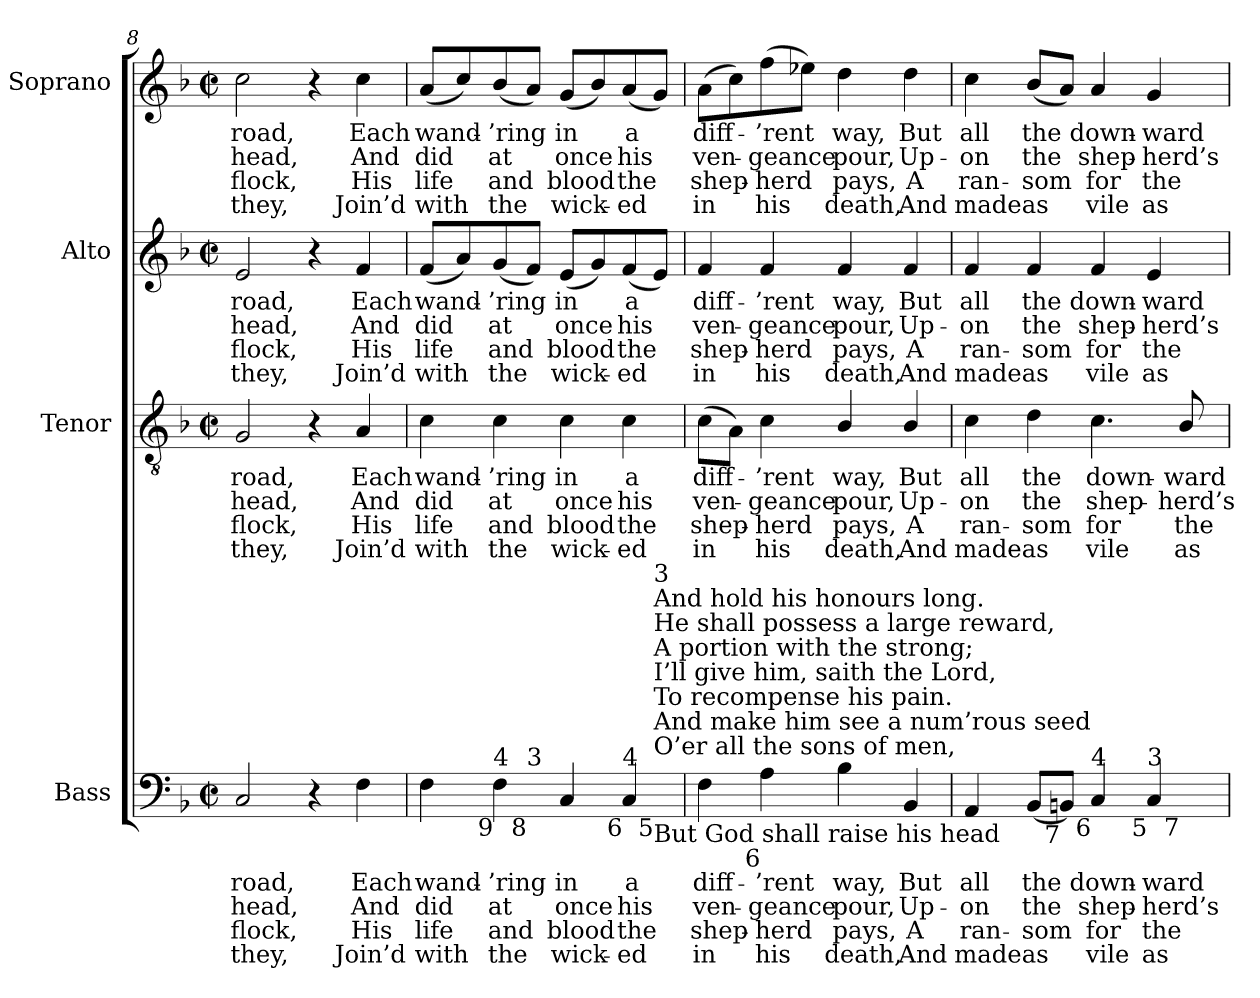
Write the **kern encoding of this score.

**kern	**text	**text	**text	**text	**kern	**text	**text	**text	**text	**kern	**text	**text	**text	**text	**kern	**text	**text	**text	**text
*part4	*part4	*part4	*part4	*part4	*part3	*part3	*part3	*part3	*part3	*part2	*part2	*part2	*part2	*part2	*part1	*part1	*part1	*part1	*part1
*staff4	*staff4	*staff4	*staff4	*staff4	*staff3	*staff3	*staff3	*staff3	*staff3	*staff2	*staff2	*staff2	*staff2	*staff2	*staff1	*staff1	*staff1	*staff1	*staff1
*I"Bass	*	*	*	*	*I"Tenor	*	*	*	*	*I"Alto	*	*	*	*	*I"Soprano	*	*	*	*
*I'B.	*	*	*	*	*I'T.	*	*	*	*	*I'A.	*	*	*	*	*I'S.	*	*	*	*
*clefF4	*	*	*	*	*clefGv2	*	*	*	*	*clefG2	*	*	*	*	*clefG2	*	*	*	*
*	*	*	*	*	*ITrd7c12	*	*	*	*	*	*	*	*	*	*	*	*	*	*
*k[b-]	*	*	*	*	*k[b-]	*	*	*	*	*k[b-]	*	*	*	*	*k[b-]	*	*	*	*
*F:	*	*	*	*	*F:	*	*	*	*	*F:	*	*	*	*	*F:	*	*	*	*
*M2/2	*	*	*	*	*M2/2	*	*	*	*	*M2/2	*	*	*	*	*M2/2	*	*	*	*
*met(c|)	*	*	*	*	*met(c|)	*	*	*	*	*met(c|)	*	*	*	*	*met(c|)	*	*	*	*
=8	=8	=8	=8	=8	=8	=8	=8	=8	=8	=8	=8	=8	=8	=8	=8	=8	=8	=8	=8
!	!LO:LY:b:color=#000000	!LO:LY:b:color=#000000	!LO:LY:b:color=#000000	!LO:LY:b:color=#000000	!	!	!	!	!	!	!	!	!	!	!	!	!	!	!
!	!	!	!	!	!	!LO:LY:b:color=#000000	!LO:LY:b:color=#000000	!LO:LY:b:color=#000000	!LO:LY:b:color=#000000	!	!	!	!	!	!	!	!	!	!
!	!	!	!	!	!	!	!	!	!	!	!LO:LY:b:color=#000000	!LO:LY:b:color=#000000	!LO:LY:b:color=#000000	!LO:LY:b:color=#000000	!	!	!	!	!
!	!	!	!	!	!	!	!	!	!	!	!	!	!	!	!	!LO:LY:b:color=#000000	!LO:LY:b:color=#000000	!LO:LY:b:color=#000000	!LO:LY:b:color=#000000
2Ci/	road,	head,	flock,	they,	2GGi/	road,	head,	flock,	they,	2ei/	road,	head,	flock,	they,	2cci\	road,	head,	flock,	they,
4r	.	.	.	.	4r	.	.	.	.	4r	.	.	.	.	4r	.	.	.	.
!	!LO:LY:b:color=#000000	!LO:LY:b:color=#000000	!LO:LY:b:color=#000000	!LO:LY:b:color=#000000	!	!	!	!	!	!	!	!	!	!	!	!	!	!	!
!	!	!	!	!	!	!LO:LY:b:color=#000000	!LO:LY:b:color=#000000	!LO:LY:b:color=#000000	!LO:LY:b:color=#000000	!	!	!	!	!	!	!	!	!	!
!	!	!	!	!	!	!	!	!	!	!	!LO:LY:b:color=#000000	!LO:LY:b:color=#000000	!LO:LY:b:color=#000000	!LO:LY:b:color=#000000	!	!	!	!	!
!	!	!	!	!	!	!	!	!	!	!	!	!	!	!	!	!LO:LY:b:color=#000000	!LO:LY:b:color=#000000	!LO:LY:b:color=#000000	!LO:LY:b:color=#000000
4Fi\	Each	And	His	Join’d	4AAi/	Each	And	His	Join’d	4fi/	Each	And	His	Join’d	4cci\	Each	And	His	Join’d
!!LO:PB:g=z
=9	=9	=9	=9	=9	=9	=9	=9	=9	=9	=9	=9	=9	=9	=9	=9	=9	=9	=9	=9
!	!LO:LY:b:color=#000000	!LO:LY:b:color=#000000	!LO:LY:b:color=#000000	!LO:LY:b:color=#000000	!	!	!	!	!	!	!	!	!	!	!	!	!	!	!
!	!	!	!	!	!	!LO:LY:b:color=#000000	!LO:LY:b:color=#000000	!LO:LY:b:color=#000000	!LO:LY:b:color=#000000	!	!	!	!	!	!	!	!	!	!
!	!	!	!	!	!	!	!	!	!	!	!LO:LY:b:color=#000000	!LO:LY:b:color=#000000	!LO:LY:b:color=#000000	!LO:LY:b:color=#000000	!	!	!	!	!
!LO:TX:b:t=Notes&colon;	!	!	!	!	!	!	!	!	!	!	!	!	!	!	!	!	!	!	!
!LO:TX:t=Thomas Clark’s	!	!	!	!	!	!	!	!	!	!	!	!	!	!	!	!	!	!	!
!LO:TX:i:t=The Congregational Harmonist, or Clerk	!	!	!	!	!	!	!	!	!	!	!	!	!	!	!	!	!	!	!
!LO:TX:t=’	!	!	!	!	!	!	!	!	!	!	!	!	!	!	!	!	!	!	!
!LO:TX:i:t=s Companion	!	!	!	!	!	!	!	!	!	!	!	!	!	!	!	!	!	!	!
!LO:TX:t=was published in 32 numbered parts (each	!	!	!	!	!	!	!	!	!	!	!	!	!	!	!	!	!	!	!
!LO:TX:t=consisting of 18 pages), grouped into four books (eight parts per book). The pages are consecutively paginated	!	!	!	!	!	!	!	!	!	!	!	!	!	!	!	!	!	!	!
!LO:TX:t=throughout the work as a whole. This setting appears in part no. 31.	!	!	!	!	!	!	!	!	!	!	!	!	!	!	!	!	!	!	!
!LO:TX:t=Numbers 29 and 30 of	!	!	!	!	!	!	!	!	!	!	!	!	!	!	!	!	!	!	!
!LO:TX:i:t=The Congregational Harmonist	!	!	!	!	!	!	!	!	!	!	!	!	!	!	!	!	!	!	!
!LO:TX:t=were advertised on p192 of No. 64, Vol. 5 of	!	!	!	!	!	!	!	!	!	!	!	!	!	!	!	!	!	!	!
!LO:TX:i:t=The Musical	!	!	!	!	!	!	!	!	!	!	!	!	!	!	!	!	!	!	!
!LO:TX:i:t=World,	!	!	!	!	!	!	!	!	!	!	!	!	!	!	!	!	!	!	!
!LO:TX:t=on 2 June 1837. No. 32 of	!	!	!	!	!	!	!	!	!	!	!	!	!	!	!	!	!	!	!
!LO:TX:i:t=The Congregational Harmonist	!	!	!	!	!	!	!	!	!	!	!	!	!	!	!	!	!	!	!
!LO:TX:t=was advertised on p64 of No. 82, Vol. 7, of	!	!	!	!	!	!	!	!	!	!	!	!	!	!	!	!	!	!	!
!LO:TX:i:t=The	!	!	!	!	!	!	!	!	!	!	!	!	!	!	!	!	!	!	!
!LO:TX:i:t=Musical World	!	!	!	!	!	!	!	!	!	!	!	!	!	!	!	!	!	!	!
!LO:TX:t=, on 6 October 1837. Bearing these dates in mind, it seems likely that no. 31 of	!	!	!	!	!	!	!	!	!	!	!	!	!	!	!	!	!	!	!
!LO:TX:i:t=The Congregational	!	!	!	!	!	!	!	!	!	!	!	!	!	!	!	!	!	!	!
!LO:TX:i:t=Harmonist	!	!	!	!	!	!	!	!	!	!	!	!	!	!	!	!	!	!	!
!LO:TX:t=was published towards the end of July 1837.	!	!	!	!	!	!	!	!	!	!	!	!	!	!	!	!	!	!	!
!LO:TX:t=This setting is attributed ‘T. Clark’ in	!	!	!	!	!	!	!	!	!	!	!	!	!	!	!	!	!	!	!
!LO:TX:i:t=The Congregational Harmonist,	!	!	!	!	!	!	!	!	!	!	!	!	!	!	!	!	!	!	!
!LO:TX:t=where it is marked with a crossed circle, a	!	!	!	!	!	!	!	!	!	!	!	!	!	!	!	!	!	!	!
!LO:TX:t=symbol used in that book to indicate ‘originals’ (i.e. tunes not previously published).	!	!	!	!	!	!	!	!	!	!	!	!	!	!	!	!	!	!	!
!LO:TX:t=The order of parts in the source is Alto - Tenor - Air - Bass, with the Alto and Tenor parts given in the treble clef an	!	!	!	!	!	!	!	!	!	!	!	!	!	!	!	!	!	!	!
!LO:TX:t=octave above sounding pitch.	!	!	!	!	!	!	!	!	!	!	!	!	!	!	!	!	!	!	!
!LO:TX:t=Only the first verse of the text is given in the source&colon; subsequent verses have here been added editorially.	!	!	!	!	!	!	!	!	!	!	!	!	!	!	!	!	!	!	!
!	!	!	!	!	!	!	!	!	!	!	!	!	!	!	!	!LO:LY:b:color=#000000	!LO:LY:b:color=#000000	!LO:LY:b:color=#000000	!LO:LY:b:color=#000000
*^	*	*	*	*	*	*	*	*	*	*	*	*	*	*	*	*	*	*	*
4Fi\	4.ryy	wand-	did	life	with	4Ci\	wand-	did	life	with	(8fi/L	wand-	did	life	with	(8ai/L	wand-	did	life	with
.	.	.	.	.	.	.	.	.	.	.	8ai/)	.	.	.	.	8cci/)	.	.	.	.
!	!	!LO:LY:b:color=#000000	!LO:LY:b:color=#000000	!LO:LY:b:color=#000000	!LO:LY:b:color=#000000	!	!	!	!	!	!	!	!	!	!	!	!	!	!	!
!	!	!	!	!	!	!	!LO:LY:b:color=#000000	!LO:LY:b:color=#000000	!LO:LY:b:color=#000000	!LO:LY:b:color=#000000	!	!	!	!	!	!	!	!	!	!
!	!	!	!	!	!	!	!	!	!	!	!	!LO:LY:b:color=#000000	!LO:LY:b:color=#000000	!LO:LY:b:color=#000000	!LO:LY:b:color=#000000	!	!	!	!	!
!LO:TX:b:rj:t=9	!	!	!	!	!	!	!	!	!	!	!	!	!	!	!	!	!	!	!	!
!LO:TX:t=4	!	!	!	!	!	!	!	!	!	!	!	!	!	!	!	!	!	!	!	!
!	!	!	!	!	!	!	!	!	!	!	!	!	!	!	!	!	!LO:LY:b:color=#000000	!LO:LY:b:color=#000000	!LO:LY:b:color=#000000	!LO:LY:b:color=#000000
4Fi\	.	-’ring	at	and	the	4Ci\	-’ring	at	and	the	(8gi/	-’ring	at	and	the	(8b-i/	-’ring	at	and	the
!	!LO:TX:b:rj:t=8	!	!	!	!	!	!	!	!	!	!	!	!	!	!	!	!	!	!	!
!	!LO:TX:t=3	!	!	!	!	!	!	!	!	!	!	!	!	!	!	!	!	!	!	!
.	2ryy	.	.	.	.	.	.	.	.	.	8fi/J)	.	.	.	.	8ai/J)	.	.	.	.
!	!	!LO:LY:b:color=#000000	!LO:LY:b:color=#000000	!LO:LY:b:color=#000000	!LO:LY:b:color=#000000	!	!	!	!	!	!	!	!	!	!	!	!	!	!	!
!	!	!	!	!	!	!	!LO:LY:b:color=#000000	!LO:LY:b:color=#000000	!LO:LY:b:color=#000000	!LO:LY:b:color=#000000	!	!	!	!	!	!	!	!	!	!
!	!	!	!	!	!	!	!	!	!	!	!	!LO:LY:b:color=#000000	!LO:LY:b:color=#000000	!LO:LY:b:color=#000000	!LO:LY:b:color=#000000	!	!	!	!	!
!	!	!	!	!	!	!	!	!	!	!	!	!	!	!	!	!	!LO:LY:b:color=#000000	!LO:LY:b:color=#000000	!LO:LY:b:color=#000000	!LO:LY:b:color=#000000
4Ci/	.	in	once	blood	wick-	4Ci\	in	once	blood	wick-	(8ei/L	in	once	blood	wick-	(8gi/L	in	once	blood	wick-
.	.	.	.	.	.	.	.	.	.	.	8gi/)	.	.	.	.	8b-i/)	.	.	.	.
!	!	!LO:LY:b:color=#000000	!LO:LY:b:color=#000000	!LO:LY:b:color=#000000	!LO:LY:b:color=#000000	!	!	!	!	!	!	!	!	!	!	!	!	!	!	!
!	!	!	!	!	!	!	!LO:LY:b:color=#000000	!LO:LY:b:color=#000000	!LO:LY:b:color=#000000	!LO:LY:b:color=#000000	!	!	!	!	!	!	!	!	!	!
!	!	!	!	!	!	!	!	!	!	!	!	!LO:LY:b:color=#000000	!LO:LY:b:color=#000000	!LO:LY:b:color=#000000	!LO:LY:b:color=#000000	!	!	!	!	!
!LO:TX:b:rj:t=6	!	!	!	!	!	!	!	!	!	!	!	!	!	!	!	!	!	!	!	!
!LO:TX:t=4	!	!	!	!	!	!	!	!	!	!	!	!	!	!	!	!	!	!	!	!
!	!	!	!	!	!	!	!	!	!	!	!	!	!	!	!	!	!LO:LY:b:color=#000000	!LO:LY:b:color=#000000	!LO:LY:b:color=#000000	!LO:LY:b:color=#000000
4Ci/	.	a	his	-the	ed	4Ci\	a	his	-the	ed	(8fi/	a	his	-the	ed	(8ai/	a	his	-the	ed
!	!LO:TX:b:t=But God shall raise his head	!	!	!	!	!	!	!	!	!	!	!	!	!	!	!	!	!	!	!
!	!LO:TX:t=O’er all the sons of men,	!	!	!	!	!	!	!	!	!	!	!	!	!	!	!	!	!	!	!
!	!LO:TX:t=And make him see a num’rous seed	!	!	!	!	!	!	!	!	!	!	!	!	!	!	!	!	!	!	!
!	!LO:TX:t=To recompense his pain.	!	!	!	!	!	!	!	!	!	!	!	!	!	!	!	!	!	!	!
!	!LO:TX:t=I’ll give him, saith the Lord,	!	!	!	!	!	!	!	!	!	!	!	!	!	!	!	!	!	!	!
!	!LO:TX:t=A portion with the strong;	!	!	!	!	!	!	!	!	!	!	!	!	!	!	!	!	!	!	!
!	!LO:TX:t=He shall possess a large reward,	!	!	!	!	!	!	!	!	!	!	!	!	!	!	!	!	!	!	!
!	!LO:TX:t=And hold his honours long.	!	!	!	!	!	!	!	!	!	!	!	!	!	!	!	!	!	!	!
!	!LO:TX:b:rj:t=5	!	!	!	!	!	!	!	!	!	!	!	!	!	!	!	!	!	!	!
!	!LO:TX:t=3	!	!	!	!	!	!	!	!	!	!	!	!	!	!	!	!	!	!	!
.	8ryy	.	.	.	.	.	.	.	.	.	8ei/J)	.	.	.	.	8gi/J)	.	.	.	.
*v	*v	*	*	*	*	*	*	*	*	*	*	*	*	*	*	*	*	*	*	*
=10	=10	=10	=10	=10	=10	=10	=10	=10	=10	=10	=10	=10	=10	=10	=10	=10	=10	=10	=10
*^	*	*	*	*	*	*	*	*	*	*	*	*	*	*	*	*	*	*	*
!	!	!LO:LY:b:color=#000000	!LO:LY:b:color=#000000	!LO:LY:b:color=#000000	!LO:LY:b:color=#000000	!	!	!	!	!	!	!	!	!	!	!	!	!	!	!
*v	*v	*	*	*	*	*	*	*	*	*	*	*	*	*	*	*	*	*	*	*
*^	*	*	*	*	*	*	*	*	*	*	*	*	*	*	*	*	*	*	*
!	!	!	!	!	!	!	!LO:LY:b:color=#000000	!LO:LY:b:color=#000000	!LO:LY:b:color=#000000	!LO:LY:b:color=#000000	!	!	!	!	!	!	!	!	!	!
*v	*v	*	*	*	*	*	*	*	*	*	*	*	*	*	*	*	*	*	*	*
*^	*	*	*	*	*	*	*	*	*	*	*	*	*	*	*	*	*	*	*
!	!	!	!	!	!	!	!	!	!	!	!	!LO:LY:b:color=#000000	!LO:LY:b:color=#000000	!LO:LY:b:color=#000000	!LO:LY:b:color=#000000	!	!	!	!	!
*v	*v	*	*	*	*	*	*	*	*	*	*	*	*	*	*	*	*	*	*	*
*^	*	*	*	*	*	*	*	*	*	*	*	*	*	*	*	*	*	*	*
!	!	!	!	!	!	!	!	!	!	!	!	!	!	!	!	!	!LO:LY:b:color=#000000	!LO:LY:b:color=#000000	!LO:LY:b:color=#000000	!LO:LY:b:color=#000000
*v	*v	*	*	*	*	*	*	*	*	*	*	*	*	*	*	*	*	*	*	*
4Fi\	diff-	ven-	shep-	-in	(8Ci\L	diff-	ven-	shep-	-in	4fi/	diff-	ven-	shep-	-in	(8ai\L	diff-	ven-	shep-	-in
.	.	.	.	.	8AAi\J)	.	.	.	.	.	.	.	.	.	8cci\)	.	.	.	.
!	!LO:LY:b:color=#000000	!LO:LY:b:color=#000000	!LO:LY:b:color=#000000	!LO:LY:b:color=#000000	!	!	!	!	!	!	!	!	!	!	!	!	!	!	!
!	!	!	!	!	!	!LO:LY:b:color=#000000	!LO:LY:b:color=#000000	!LO:LY:b:color=#000000	!LO:LY:b:color=#000000	!	!	!	!	!	!	!	!	!	!
!	!	!	!	!	!	!	!	!	!	!	!LO:LY:b:color=#000000	!LO:LY:b:color=#000000	!LO:LY:b:color=#000000	!LO:LY:b:color=#000000	!	!	!	!	!
!LO:TX:b:rj:t=6	!	!	!	!	!	!	!	!	!	!	!	!	!	!	!	!	!	!	!
!	!	!	!	!	!	!	!	!	!	!	!	!	!	!	!	!LO:LY:b:color=#000000	!LO:LY:b:color=#000000	!LO:LY:b:color=#000000	!LO:LY:b:color=#000000
4Ai\	-’rent	-geance	herd	his	4Ci\	-’rent	-geance	herd	his	4fi/	-’rent	-geance	herd	his	(8ffi\	-’rent	-geance	herd	his
.	.	.	.	.	.	.	.	.	.	.	.	.	.	.	8ee-Xi\J)	.	.	.	.
!	!LO:LY:b:color=#000000	!LO:LY:b:color=#000000	!LO:LY:b:color=#000000	!LO:LY:b:color=#000000	!	!	!	!	!	!	!	!	!	!	!	!	!	!	!
!	!	!	!	!	!	!LO:LY:b:color=#000000	!LO:LY:b:color=#000000	!LO:LY:b:color=#000000	!LO:LY:b:color=#000000	!	!	!	!	!	!	!	!	!	!
!	!	!	!	!	!	!	!	!	!	!	!LO:LY:b:color=#000000	!LO:LY:b:color=#000000	!LO:LY:b:color=#000000	!LO:LY:b:color=#000000	!	!	!	!	!
!	!	!	!	!	!	!	!	!	!	!	!	!	!	!	!	!LO:LY:b:color=#000000	!LO:LY:b:color=#000000	!LO:LY:b:color=#000000	!LO:LY:b:color=#000000
4B-i\	way,	pour,	pays,	death,	4BB-i/	way,	pour,	pays,	death,	4fi/	way,	pour,	pays,	death,	4ddi\	way,	pour,	pays,	death,
!	!LO:LY:b:color=#000000	!LO:LY:b:color=#000000	!LO:LY:b:color=#000000	!LO:LY:b:color=#000000	!	!	!	!	!	!	!	!	!	!	!	!	!	!	!
!	!	!	!	!	!	!LO:LY:b:color=#000000	!LO:LY:b:color=#000000	!LO:LY:b:color=#000000	!LO:LY:b:color=#000000	!	!	!	!	!	!	!	!	!	!
!	!	!	!	!	!	!	!	!	!	!	!LO:LY:b:color=#000000	!LO:LY:b:color=#000000	!LO:LY:b:color=#000000	!LO:LY:b:color=#000000	!	!	!	!	!
!	!	!	!	!	!	!	!	!	!	!	!	!	!	!	!	!LO:LY:b:color=#000000	!LO:LY:b:color=#000000	!LO:LY:b:color=#000000	!LO:LY:b:color=#000000
4BB-i/	But	Up-	A	And	4BB-i/	But	Up-	A	And	4fi/	But	Up-	A	And	4ddi\	But	Up-	A	And
=11	=11	=11	=11	=11	=11	=11	=11	=11	=11	=11	=11	=11	=11	=11	=11	=11	=11	=11	=11
!	!LO:LY:b:color=#000000	!LO:LY:b:color=#000000	!LO:LY:b:color=#000000	!LO:LY:b:color=#000000	!	!	!	!	!	!	!	!	!	!	!	!	!	!	!
!	!	!	!	!	!	!LO:LY:b:color=#000000	!LO:LY:b:color=#000000	!LO:LY:b:color=#000000	!LO:LY:b:color=#000000	!	!	!	!	!	!	!	!	!	!
!	!	!	!	!	!	!	!	!	!	!	!LO:LY:b:color=#000000	!LO:LY:b:color=#000000	!LO:LY:b:color=#000000	!LO:LY:b:color=#000000	!	!	!	!	!
!LO:TX:b:rj:t=6	!	!	!	!	!	!	!	!	!	!	!	!	!	!	!	!	!	!	!
!	!	!	!	!	!	!	!	!	!	!	!	!	!	!	!	!LO:LY:b:color=#000000	!LO:LY:b:color=#000000	!LO:LY:b:color=#000000	!LO:LY:b:color=#000000
*^	*	*	*	*	*	*	*	*	*	*	*	*	*	*	*	*	*	*	*
4AAi/	2..ryy	all	-on	ran-	-made	4Ci\	all	-on	ran-	-made	4fi/	all	-on	ran-	-made	4cci\	all	-on	ran-	-made
!	!	!LO:LY:b:color=#000000	!LO:LY:b:color=#000000	!LO:LY:b:color=#000000	!LO:LY:b:color=#000000	!	!	!	!	!	!	!	!	!	!	!	!	!	!	!
!	!	!	!	!	!	!	!LO:LY:b:color=#000000	!LO:LY:b:color=#000000	!LO:LY:b:color=#000000	!LO:LY:b:color=#000000	!	!	!	!	!	!	!	!	!	!
!	!	!	!	!	!	!	!	!	!	!	!	!LO:LY:b:color=#000000	!LO:LY:b:color=#000000	!LO:LY:b:color=#000000	!LO:LY:b:color=#000000	!	!	!	!	!
!	!	!	!	!	!	!	!	!	!	!	!	!	!	!	!	!	!LO:LY:b:color=#000000	!LO:LY:b:color=#000000	!LO:LY:b:color=#000000	!LO:LY:b:color=#000000
(8BB-i/L	.	the	the	som	as	4Di\	the	the	som	as	4fi/	the	the	som	as	(8b-i/L	the	the	som	as
!LO:TX:b:rj:t=7	!	!	!	!	!	!	!	!	!	!	!	!	!	!	!	!	!	!	!	!
8BBni/J)	.	.	.	.	.	.	.	.	.	.	.	.	.	.	.	8ai/J)	.	.	.	.
!	!	!LO:LY:b:color=#000000	!LO:LY:b:color=#000000	!LO:LY:b:color=#000000	!LO:LY:b:color=#000000	!	!	!	!	!	!	!	!	!	!	!	!	!	!	!
!	!	!	!	!	!	!	!LO:LY:b:color=#000000	!LO:LY:b:color=#000000	!LO:LY:b:color=#000000	!LO:LY:b:color=#000000	!	!	!	!	!	!	!	!	!	!
!	!	!	!	!	!	!	!	!	!	!	!	!LO:LY:b:color=#000000	!LO:LY:b:color=#000000	!LO:LY:b:color=#000000	!LO:LY:b:color=#000000	!	!	!	!	!
!LO:TX:b:rj:t=6	!	!	!	!	!	!	!	!	!	!	!	!	!	!	!	!	!	!	!	!
!LO:TX:t=4	!	!	!	!	!	!	!	!	!	!	!	!	!	!	!	!	!	!	!	!
!	!	!	!	!	!	!	!	!	!	!	!	!	!	!	!	!	!LO:LY:b:color=#000000	!LO:LY:b:color=#000000	!LO:LY:b:color=#000000	!LO:LY:b:color=#000000
4Ci/	.	down-	shep-	for	vile	4.Ci\	down-	shep-	for	vile	4fi/	down-	shep-	for	vile	4ai/	down-	shep-	for	vile
!	!	!LO:LY:b:color=#000000	!LO:LY:b:color=#000000	!LO:LY:b:color=#000000	!LO:LY:b:color=#000000	!	!	!	!	!	!	!	!	!	!	!	!	!	!	!
!	!	!	!	!	!	!	!	!	!	!	!	!LO:LY:b:color=#000000	!LO:LY:b:color=#000000	!LO:LY:b:color=#000000	!LO:LY:b:color=#000000	!	!	!	!	!
!LO:TX:b:rj:t=5	!	!	!	!	!	!	!	!	!	!	!	!	!	!	!	!	!	!	!	!
!LO:TX:t=3	!	!	!	!	!	!	!	!	!	!	!	!	!	!	!	!	!	!	!	!
!	!	!	!	!	!	!	!	!	!	!	!	!	!	!	!	!	!LO:LY:b:color=#000000	!LO:LY:b:color=#000000	!LO:LY:b:color=#000000	!LO:LY:b:color=#000000
4Ci/	.	-ward	-herd’s	the	as	.	.	.	.	.	4ei/	-ward	-herd’s	the	as	4gi/	-ward	-herd’s	the	as
!	!LO:TX:b:rj:t=7	!	!	!	!	!	!	!	!	!	!	!	!	!	!	!	!	!	!	!
!	!	!	!	!	!	!	!LO:LY:b:color=#000000	!LO:LY:b:color=#000000	!LO:LY:b:color=#000000	!LO:LY:b:color=#000000	!	!	!	!	!	!	!	!	!	!
.	8ryy	.	.	.	.	8BB-i/	-ward	-herd’s	the	as	.	.	.	.	.	.	.	.	.	.
*v	*v	*	*	*	*	*	*	*	*	*	*	*	*	*	*	*	*	*	*	*
=	=	=	=	=	=	=	=	=	=	=	=	=	=	=	=	=	=	=	=
*-	*-	*-	*-	*-	*-	*-	*-	*-	*-	*-	*-	*-	*-	*-	*-	*-	*-	*-	*-
